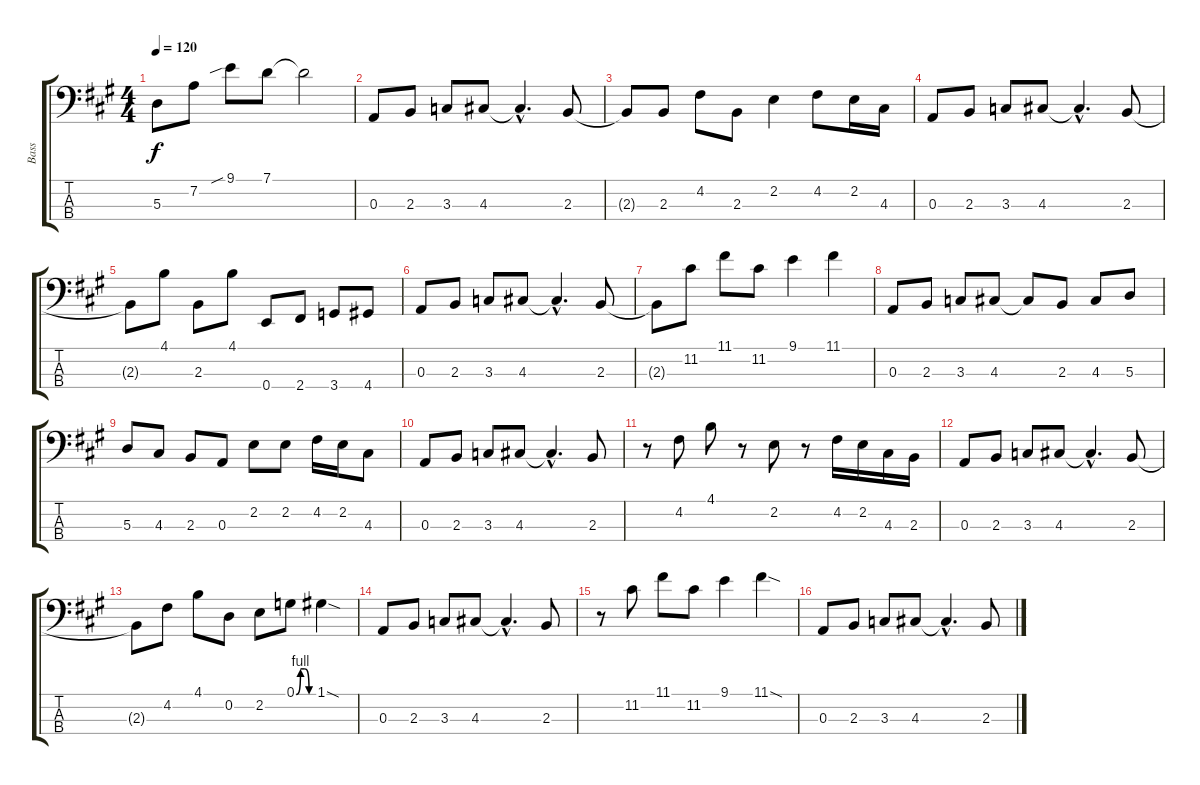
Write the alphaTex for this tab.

\track ("Bass" "Bass") {instrument fretlessbass}
\staff {score tabs}
\tuning (G2 D2 A1 E1) {hide}
\ts (4 4)
\tempo 120
\clef f4
\ks a
5.3{t}.8{dy f} 7.2.8 9.1{sib}.8 7.1.8 7.1{t}.2 |
0.3.8 2.3.8 3.3.8 4.3.8 4.3{hac t}.4{d} 2.3.8 |
2.3{t}.8 2.3.8 4.2.8 2.3.8 2.2.4 4.2.8 2.2.16 4.3.16 |
0.3.8 2.3.8 3.3.8 4.3.8 4.3{hac t}.4{d} 2.3.8 |
2.3{t}.8 4.1.8 2.3.8 4.1.8 0.4.8 2.4.8 3.4.8 4.4.8 |
0.3.8 2.3.8 3.3.8 4.3.8 4.3{hac t}.4{d} 2.3.8 |
2.3{t}.8 11.2.8 11.1.8 11.2.8 9.1.4 11.1.4 |
0.3.8 2.3.8 3.3.8 4.3.8 4.3{t}.8 2.3.8 4.3.8 5.3.8 |
5.3.8 4.3.8 2.3.8 0.3.8 2.2.8 2.2.8 4.2.16 2.2.16 4.3.8 |
0.3.8 2.3.8 3.3.8 4.3.8 4.3{hac t}.4{d} 2.3.8 |
r.8 4.2.8 4.1.8 r.8 2.2.8 r.8 4.2.16 2.2.16 4.3.16 2.3.16 |
0.3.8 2.3.8 3.3.8 4.3.8 4.3{hac t}.4{d} 2.3.8 |
2.3{t}.8 4.2.8 4.1.8 0.2.8 2.2.8 0.1{be (custom 0 0 15 4 30 4 45 0 60 0)}.8 1.1{sod}.4 |
0.3.8 2.3.8 3.3.8 4.3.8 4.3{hac t}.4{d} 2.3.8 |
r.8 11.2.8 11.1.8 11.2.8 9.1.4 11.1{sod}.4 |
0.3.8 2.3.8 3.3.8 4.3.8 4.3{hac t}.4{d} 2.3.8
